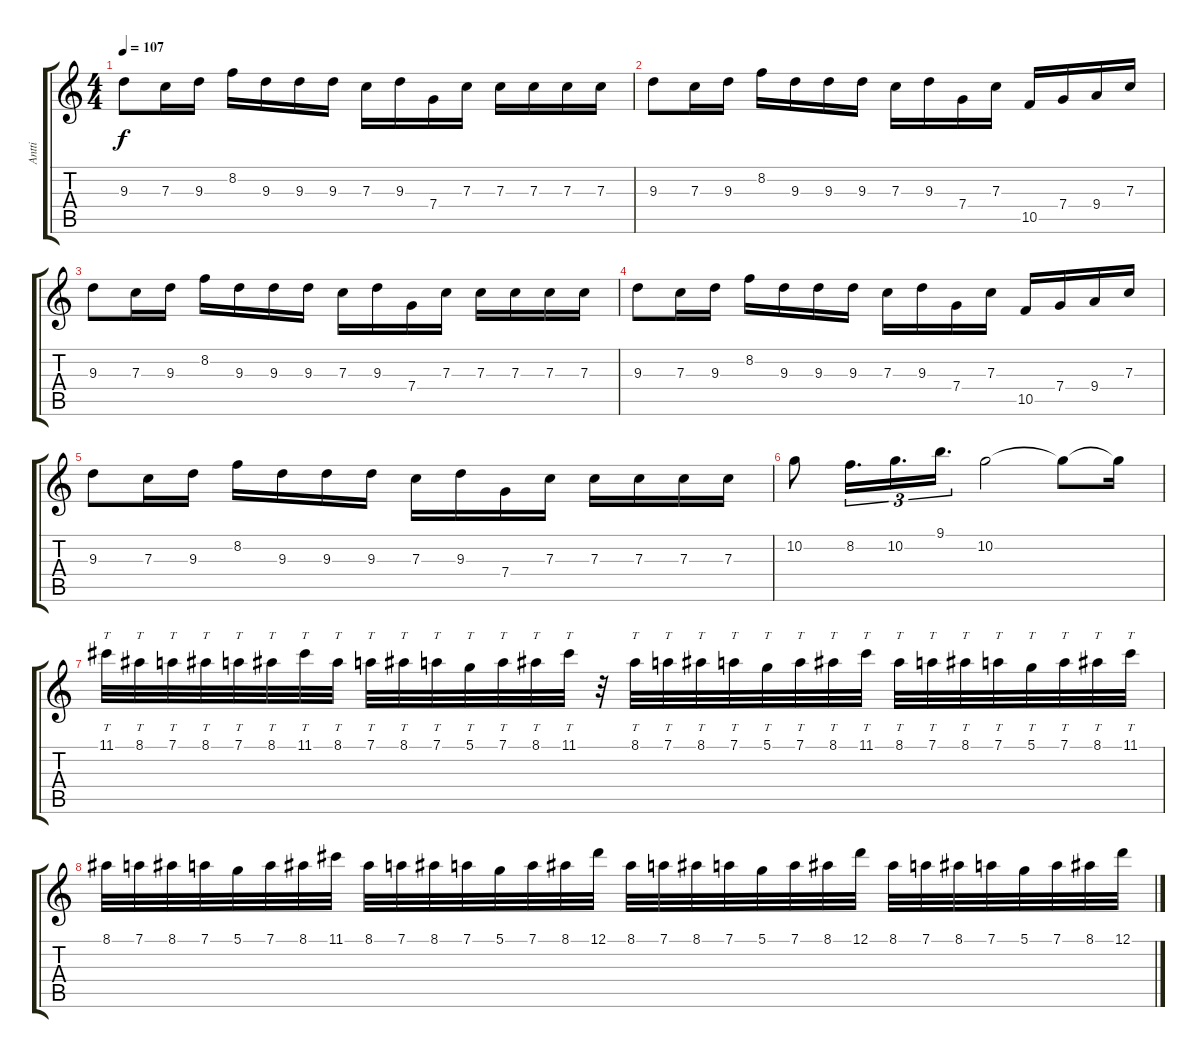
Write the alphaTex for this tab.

\track ("Antti" "Antti") {instrument distortionguitar}
\staff {score tabs}
\tuning (D4 A3 F3 C3 G2 D2) {hide}
\ts (4 4)
\tempo 107
\clef g2
\ks c
9.3.8{dy f} 7.3.16 9.3.16 8.2.16 9.3.16 9.3.16 9.3.16 7.3.16 9.3.16 7.4.16 7.3.16 7.3.16 7.3.16 7.3.16 7.3.16 |
9.3.8 7.3.16 9.3.16 8.2.16 9.3.16 9.3.16 9.3.16 7.3.16 9.3.16 7.4.16 7.3.16 10.5.16 7.4.16 9.4.16 7.3.16 |
9.3.8 7.3.16 9.3.16 8.2.16 9.3.16 9.3.16 9.3.16 7.3.16 9.3.16 7.4.16 7.3.16 7.3.16 7.3.16 7.3.16 7.3.16 |
9.3.8 7.3.16 9.3.16 8.2.16 9.3.16 9.3.16 9.3.16 7.3.16 9.3.16 7.4.16 7.3.16 10.5.16 7.4.16 9.4.16 7.3.16 |
9.3.8 7.3.16 9.3.16 8.2.16 9.3.16 9.3.16 9.3.16 7.3.16 9.3.16 7.4.16 7.3.16 7.3.16 7.3.16 7.3.16 7.3.16 |
10.2.8 8.2.16{d tu (3 2)} 10.2.16{d tu (3 2)} 9.1.16{d tu (3 2)} 10.2.2 10.2{t}.8 10.2{t}.16 |
11.1.32{tt} 8.1.32{tt} 7.1.32{tt} 8.1.32{tt} 7.1.32{tt} 8.1.32{tt} 11.1.32{tt} 8.1.32{tt} 7.1.32{tt} 8.1.32{tt} 7.1.32{tt} 5.1.32{tt} 7.1.32{tt} 8.1.32{tt} 11.1.32{tt} r.32 8.1.32{tt} 7.1.32{tt} 8.1.32{tt} 7.1.32{tt} 5.1.32{tt} 7.1.32{tt} 8.1.32{tt} 11.1.32{tt} 8.1.32{tt} 7.1.32{tt} 8.1.32{tt} 7.1.32{tt} 5.1.32{tt} 7.1.32{tt} 8.1.32{tt} 11.1.32{tt} |
8.1.32 7.1.32 8.1.32 7.1.32 5.1.32 7.1.32 8.1.32 11.1.32 8.1.32 7.1.32 8.1.32 7.1.32 5.1.32 7.1.32 8.1.32 12.1.32 8.1.32 7.1.32 8.1.32 7.1.32 5.1.32 7.1.32 8.1.32 12.1.32 8.1.32 7.1.32 8.1.32 7.1.32 5.1.32 7.1.32 8.1.32 12.1.32
